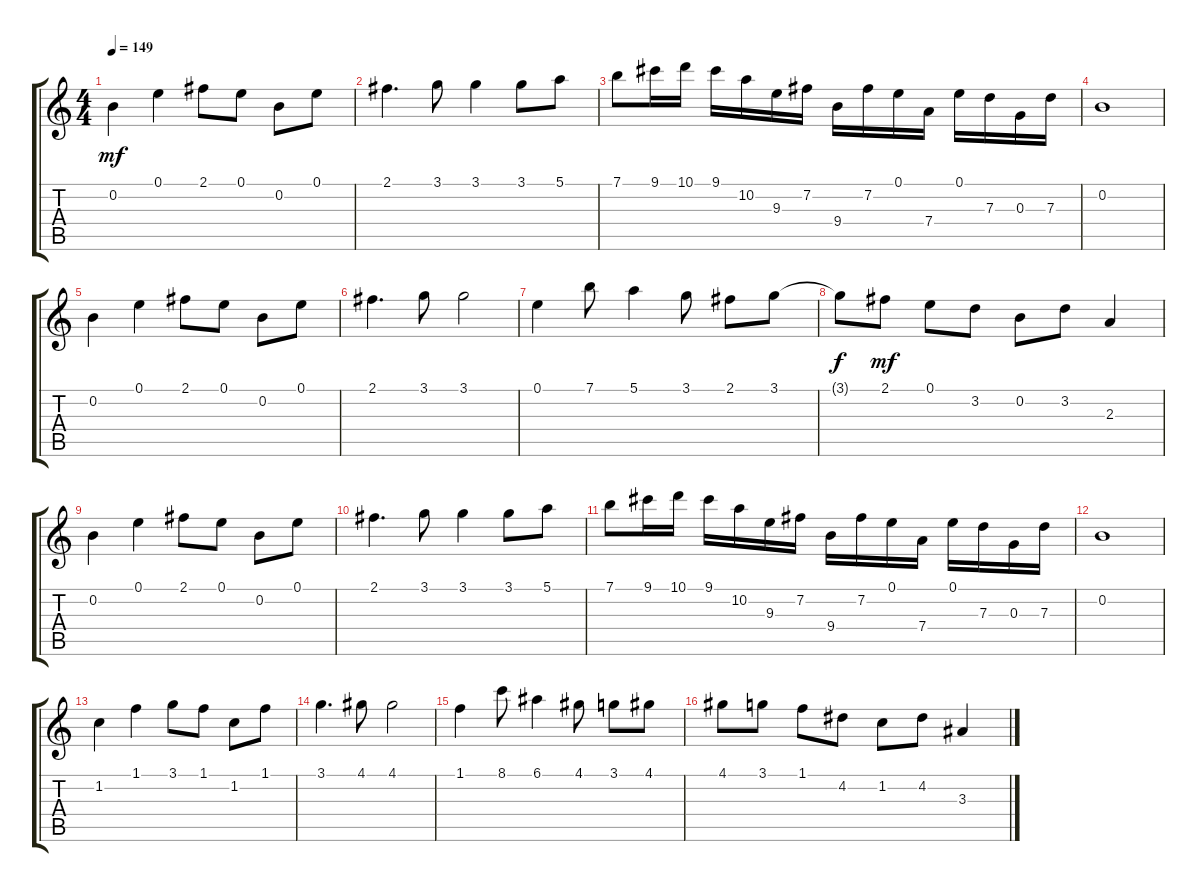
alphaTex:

\track "" {instrument overdrivenguitar}
\staff {score tabs}
\tuning (E4 B3 G3 D3 A2 E2) {hide}
\ts (4 4)
\tempo 149
\clef g2
\ks c
0.2.4{dy mf} 0.1.4 2.1.8 0.1.8 0.2.8 0.1.8 |
2.1.4{d} 3.1.8 3.1.4 3.1.8 5.1.8 |
7.1.8 9.1.16 10.1.16 9.1.16 10.2.16 9.3.16 7.2.16 9.4.16 7.2.16 0.1.16 7.4.16 0.1.16 7.3.16 0.3.16 7.3.16 |
0.2.1 |
0.2.4 0.1.4 2.1.8 0.1.8 0.2.8 0.1.8 |
2.1.4{d} 3.1.8 3.1.2 |
0.1.4 7.1.8 5.1.4 3.1.8 2.1.8 3.1.8 |
3.1{t}.8{dy f} 2.1.8{dy mf} 0.1.8 3.2.8 0.2.8 3.2.8 2.3.4 |
0.2.4 0.1.4 2.1.8 0.1.8 0.2.8 0.1.8 |
2.1.4{d} 3.1.8 3.1.4 3.1.8 5.1.8 |
7.1.8 9.1.16 10.1.16 9.1.16 10.2.16 9.3.16 7.2.16 9.4.16 7.2.16 0.1.16 7.4.16 0.1.16 7.3.16 0.3.16 7.3.16 |
0.2.1 |
1.2.4 1.1.4 3.1.8 1.1.8 1.2.8 1.1.8 |
3.1.4{d} 4.1.8 4.1.2 |
1.1.4 8.1.8 6.1.4 4.1.8 3.1.8 4.1.8 |
4.1.8 3.1.8 1.1.8 4.2.8 1.2.8 4.2.8 3.3.4
